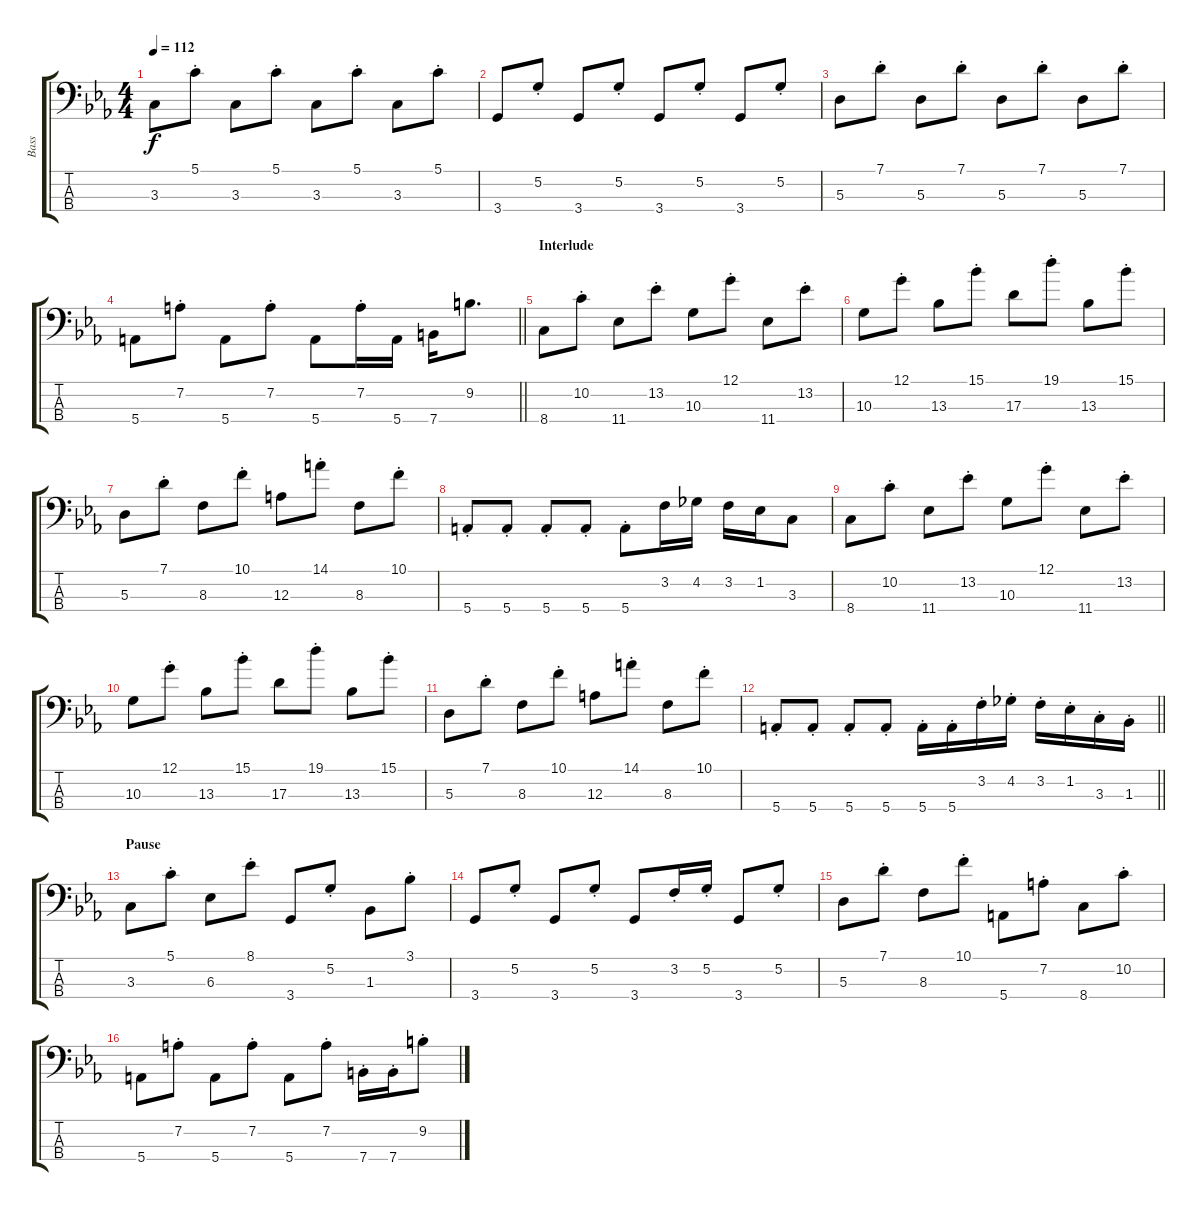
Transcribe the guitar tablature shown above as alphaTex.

\track ("Bass" "Bass") {instrument electricbassfinger}
\staff {score tabs}
\tuning (G2 D2 A1 E1) {hide}
\ts (4 4)
\tempo 112
\clef f4
\ks cminor
3.3.8{dy f} 5.1{st}.8 3.3.8 5.1{st}.8 3.3.8 5.1{st}.8 3.3.8 5.1{st}.8 |
3.4.8 5.2{st}.8 3.4.8 5.2{st}.8 3.4.8 5.2{st}.8 3.4.8 5.2{st}.8 |
5.3.8 7.1{st}.8 5.3.8 7.1{st}.8 5.3.8 7.1{st}.8 5.3.8 7.1{st}.8 |
\barLineRight lightlight
5.4.8 7.2{st}.8 5.4.8 7.2{st}.8 5.4.8 7.2{st}.16 5.4.16 7.4.16 9.2.8{d} |
\section ("" "Interlude")
8.4.8 10.2{st}.8 11.4.8 13.2{st}.8 10.3.8 12.1{st}.8 11.4.8 13.2{st}.8 |
10.3.8 12.1{st}.8 13.3.8 15.1{st}.8 17.3.8 19.1{st}.8 13.3.8 15.1{st}.8 |
5.3.8 7.1{st}.8 8.3.8 10.1{st}.8 12.3.8 14.1{st}.8 8.3.8 10.1{st}.8 |
5.4{st}.8 5.4{st}.8 5.4{st}.8 5.4{st}.8 5.4{st}.8 3.2.16 4.2.16 3.2.16 1.2.16 3.3.8 |
8.4.8 10.2{st}.8 11.4.8 13.2{st}.8 10.3.8 12.1{st}.8 11.4.8 13.2{st}.8 |
10.3.8 12.1{st}.8 13.3.8 15.1{st}.8 17.3.8 19.1{st}.8 13.3.8 15.1{st}.8 |
5.3.8 7.1{st}.8 8.3.8 10.1{st}.8 12.3.8 14.1{st}.8 8.3.8 10.1{st}.8 |
\barLineRight lightlight
5.4{st}.8 5.4{st}.8 5.4{st}.8 5.4{st}.8 5.4{st}.16 5.4{st}.16 3.2{st}.16 4.2{st}.16 3.2{st}.16 1.2{st}.16 3.3{st}.16 1.3{st}.16 |
\section ("" "Pause")
3.3.8 5.1{st}.8 6.3.8 8.1{st}.8 3.4.8 5.2{st}.8 1.3.8 3.1{st}.8 |
3.4.8 5.2{st}.8 3.4.8 5.2{st}.8 3.4.8 3.2{st}.16 5.2{st}.16 3.4.8 5.2{st}.8 |
5.3.8 7.1{st}.8 8.3.8 10.1{st}.8 5.4.8 7.2{st}.8 8.4.8 10.2{st}.8 |
5.4.8 7.2{st}.8 5.4.8 7.2{st}.8 5.4.8 7.2{st}.8 7.4{st}.16 7.4{st}.16 9.2{st}.8
